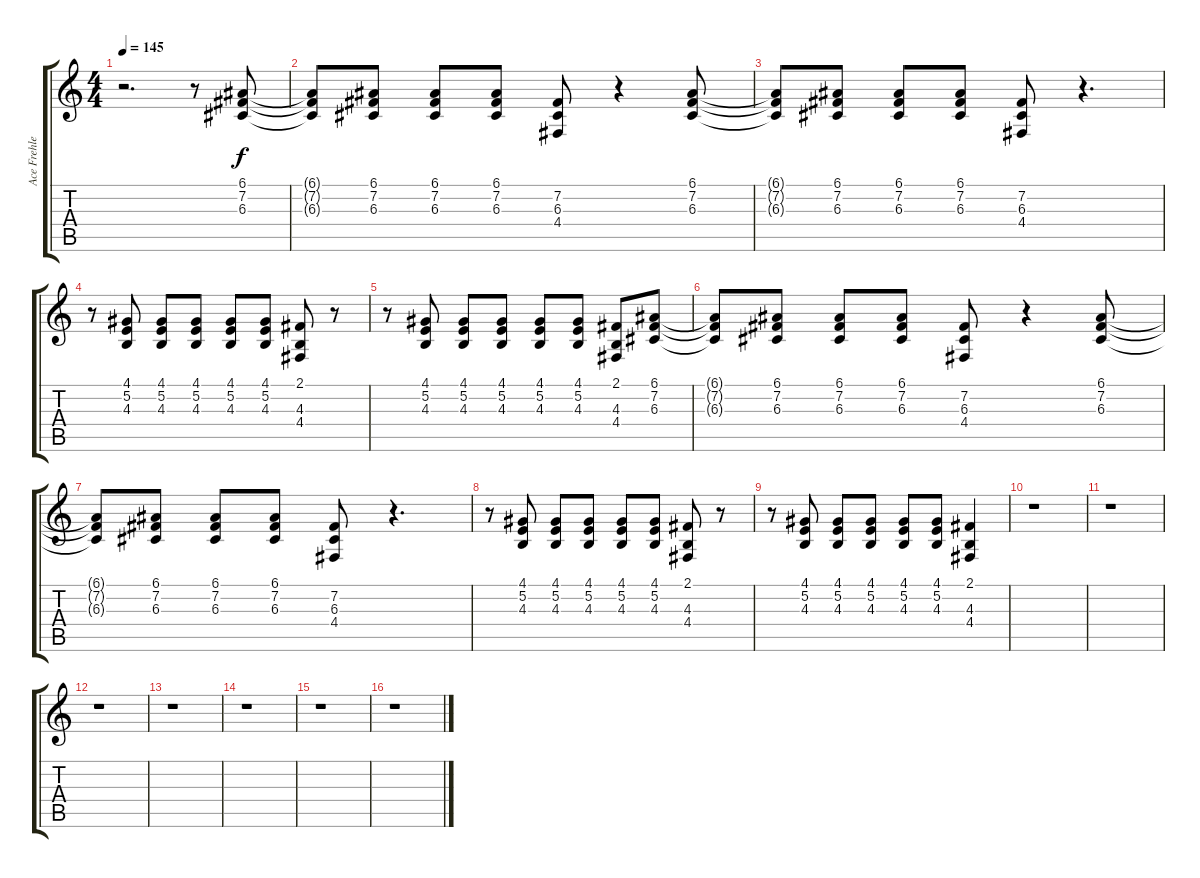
\track ("Ace Frehley [Vocals]" "Ace Frehle") {instrument lead2sawtooth}
\staff {score tabs}
\tuning (E4 B3 G3 D3 A2 E2) {hide}
\ts (4 4)
\tempo 145
\clef g2
\ks c
r.2{d dy f} r.8 (6.1 7.2 6.3).8 |
(6.1{t} 7.2{t} 6.3{t}).8 (6.1 7.2 6.3).8 (6.1 7.2 6.3).8 (6.1 7.2 6.3).8 (7.2 6.3 4.4).8 r.4 (6.1 7.2 6.3).8 |
(6.1{t} 7.2{t} 6.3{t}).8 (6.1 7.2 6.3).8 (6.1 7.2 6.3).8 (6.1 7.2 6.3).8 (7.2 6.3 4.4).8 r.4{d} |
r.8 (4.1 5.2 4.3).8 (4.1 5.2 4.3).8 (4.1 5.2 4.3).8 (4.1 5.2 4.3).8 (4.1 5.2 4.3).8 (2.1 4.3 4.4).8 r.8 |
r.8 (4.1 5.2 4.3).8 (4.1 5.2 4.3).8 (4.1 5.2 4.3).8 (4.1 5.2 4.3).8 (4.1 5.2 4.3).8 (2.1 4.3 4.4).8 (6.1 7.2 6.3).8 |
(6.1{t} 7.2{t} 6.3{t}).8 (6.1 7.2 6.3).8 (6.1 7.2 6.3).8 (6.1 7.2 6.3).8 (7.2 6.3 4.4).8 r.4 (6.1 7.2 6.3).8 |
(6.1{t} 7.2{t} 6.3{t}).8 (6.1 7.2 6.3).8 (6.1 7.2 6.3).8 (6.1 7.2 6.3).8 (7.2 6.3 4.4).8 r.4{d} |
r.8 (4.1 5.2 4.3).8 (4.1 5.2 4.3).8 (4.1 5.2 4.3).8 (4.1 5.2 4.3).8 (4.1 5.2 4.3).8 (2.1 4.3 4.4).8 r.8 |
r.8 (4.1 5.2 4.3).8 (4.1 5.2 4.3).8 (4.1 5.2 4.3).8 (4.1 5.2 4.3).8 (4.1 5.2 4.3).8 (2.1 4.3 4.4).4 |
r.1 |
r.1 |
r.1 |
r.1 |
r.1 |
r.1 |
r.1
